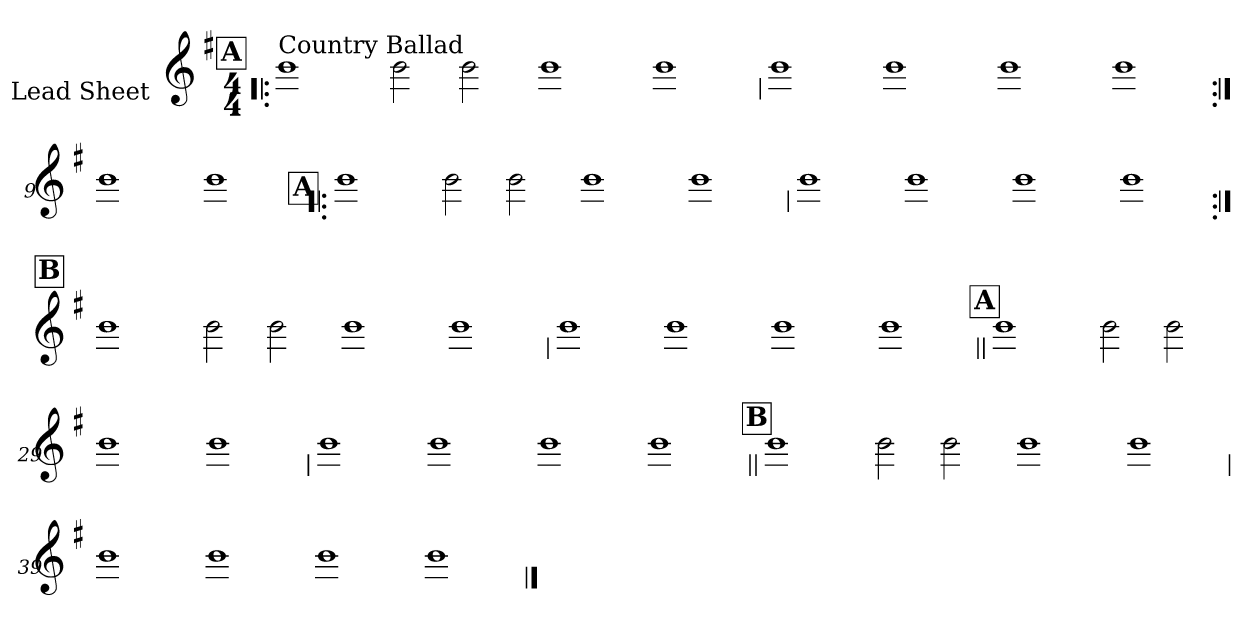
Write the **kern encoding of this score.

**kern
*part1
*staff1
*I"Lead Sheet
*stria0
*clefG2
*k[f#]
*G:
*M4/4
*MM75
!!LO:REH:place=s1:a:t=A
=1!|:
!LO:TX:a:t=Country Ballad
1b
=2-
2b
2b
=3-
1b
=4-
1b
!!LO:LB:g=z
=5
1b
=6-
1b
=7-
1b
=8-
1b
!!LO:LB:g=z
=9:|!
1b
=10-
1b
!!LO:LB:g=z
!!LO:REH:place=s1:a:t=A
=11!|:
1b
=12-
2b
2b
=13-
1b
=14-
1b
!!LO:LB:g=z
=15
1b
=16-
1b
=17-
1b
=18-
1b
!!LO:LB:g=z
!!LO:REH:place=s1:a:t=B
=19:|!
1b
=20-
2b
2b
=21-
1b
=22-
1b
!!LO:LB:g=z
=23
1b
=24-
1b
=25-
1b
=26-
1b
!!LO:LB:g=z
!!LO:REH:place=s1:a:t=A
=27||
1b
=28-
2b
2b
=29-
1b
=30-
1b
!!LO:LB:g=z
=31
1b
=32-
1b
=33-
1b
=34-
1b
!!LO:LB:g=z
!!LO:REH:place=s1:a:t=B
=35||
1b
=36-
2b
2b
=37-
1b
=38-
1b
!!LO:LB:g=z
=39
1b
=40-
1b
=41-
1b
=42-
1b
==
*-
